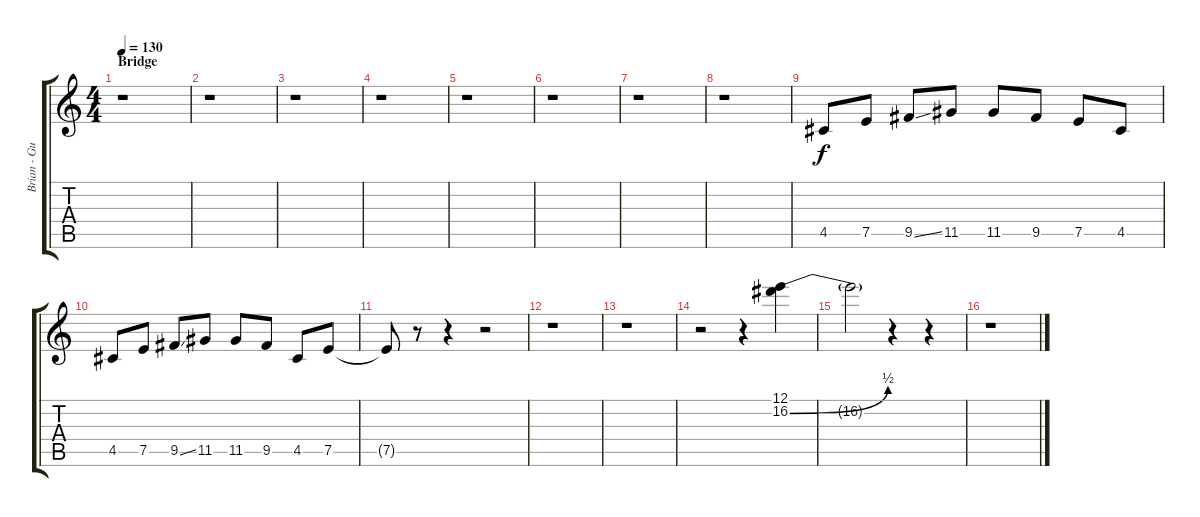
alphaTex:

\track ("Brian - Guitar Effects" "Brian - Gu") {instrument electricguitarjazz}
\staff {score tabs}
\tuning (E4 B3 G3 D3 A2 E2) {hide}
\ts (4 4)
\section ("" "Bridge")
\tempo 130
\clef g2
\ks c
r.1{dy f} |
r.1 |
r.1 |
r.1 |
r.1 |
r.1 |
r.1 |
r.1 |
4.5.8{volume 16 instrument electricguitarjazz} 7.5.8 9.5{ss}.8 11.5.8 11.5.8 9.5.8 7.5.8 4.5.8 |
4.5.8 7.5.8 9.5{ss}.8 11.5.8 11.5.8 9.5.8 4.5.8 7.5.8 |
7.5{t}.8 r.8 r.4 r.2 |
r.1 |
r.1 |
r.2 r.4 (12.1 16.2{be (bend 0 0 60 2)}).4{instrument electricguitarjazz} |
16.2{t}.2 r.4 r.4 |
r.1
